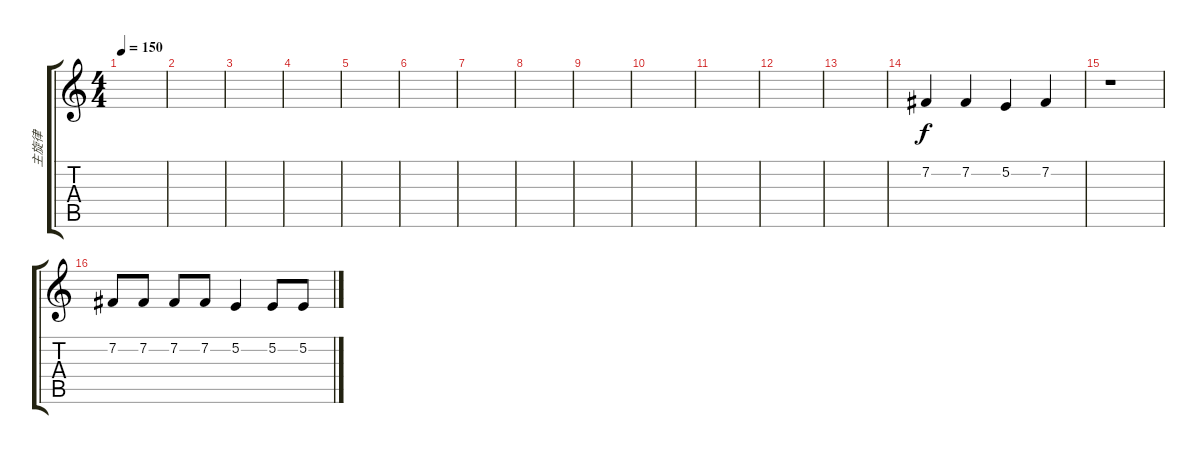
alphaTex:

\track ("主旋律" "主旋律") {instrument churchorgan}
\staff {score tabs}
\tuning (E4 B3 G3 D3 A2 E2) {hide}
\ts (4 4)
\tempo 150
\clef g2
\ks c
|
|
|
|
|
|
|
|
|
|
|
|
|
7.2.4 7.2.4 5.2.4 7.2.4 |
r.1 |
7.2.8 7.2.8 7.2.8 7.2.8 5.2.4 5.2.8 5.2.8
